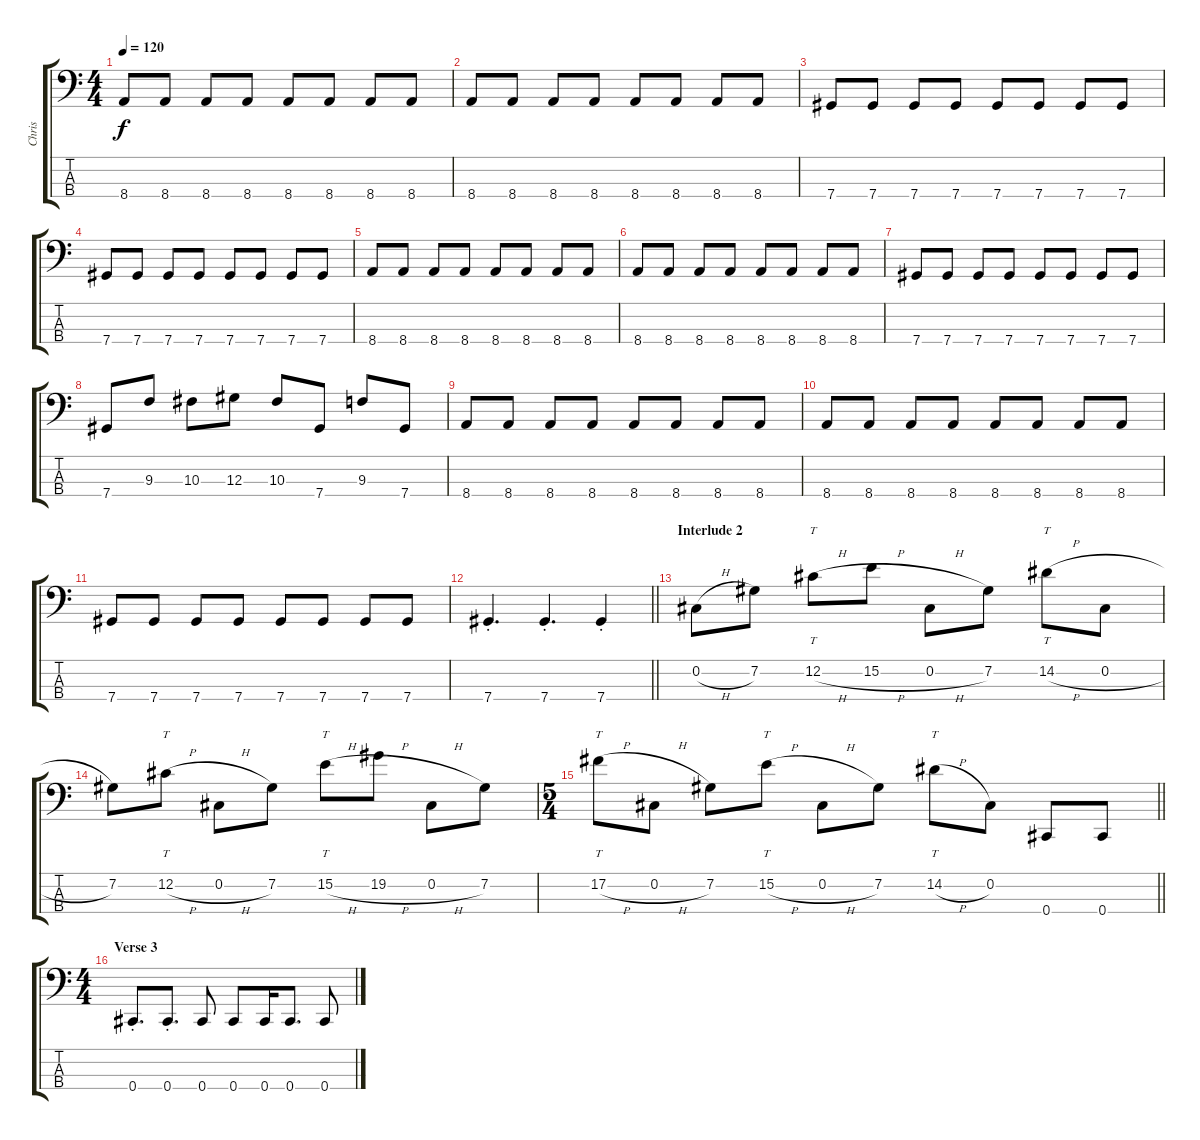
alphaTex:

\track ("Chris" "Chris") {instrument electricbasspick}
\staff {score tabs}
\tuning (Gb2 Db2 Ab1 Db1) {hide}
\ts (4 4)
\tempo 120
\clef f4
\ks c
8.4.8{dy f} 8.4.8 8.4.8 8.4.8 8.4.8 8.4.8 8.4.8 8.4.8 |
8.4.8 8.4.8 8.4.8 8.4.8 8.4.8 8.4.8 8.4.8 8.4.8 |
7.4.8 7.4.8 7.4.8 7.4.8 7.4.8 7.4.8 7.4.8 7.4.8 |
7.4.8 7.4.8 7.4.8 7.4.8 7.4.8 7.4.8 7.4.8 7.4.8 |
8.4.8 8.4.8 8.4.8 8.4.8 8.4.8 8.4.8 8.4.8 8.4.8 |
8.4.8 8.4.8 8.4.8 8.4.8 8.4.8 8.4.8 8.4.8 8.4.8 |
7.4.8 7.4.8 7.4.8 7.4.8 7.4.8 7.4.8 7.4.8 7.4.8 |
7.4.8 9.3.8 10.3.8 12.3.8 10.3.8 7.4.8 9.3.8 7.4.8 |
8.4.8 8.4.8 8.4.8 8.4.8 8.4.8 8.4.8 8.4.8 8.4.8 |
8.4.8 8.4.8 8.4.8 8.4.8 8.4.8 8.4.8 8.4.8 8.4.8 |
7.4.8 7.4.8 7.4.8 7.4.8 7.4.8 7.4.8 7.4.8 7.4.8 |
\barLineRight lightlight
7.4{st}.4{d} 7.4{st}.4{d} 7.4{st}.4 |
\section ("" "Interlude 2")
0.2{h}.8 7.2.8 12.2{h}.8{tt} 15.2{h}.8 0.2{h}.8 7.2.8 14.2{h}.8{tt} 0.2{h}.8 |
7.2.8 12.2{h}.8{tt} 0.2{h}.8 7.2.8 15.2{h}.8{tt} 19.2{h}.8 0.2{h}.8 7.2.8 |
\ts (5 4)
\barLineRight lightlight
17.2{h}.8{tt} 0.2{h}.8 7.2.8 15.2{h}.8{tt} 0.2{h}.8 7.2.8 14.2{h}.8{tt} 0.2.8 0.4.8 0.4.8 |
\ts (4 4)
\section ("" "Verse 3")
0.4{st}.8{d} 0.4{st}.8{d} 0.4.8 0.4.8 0.4.16 0.4.8{d} 0.4.8
